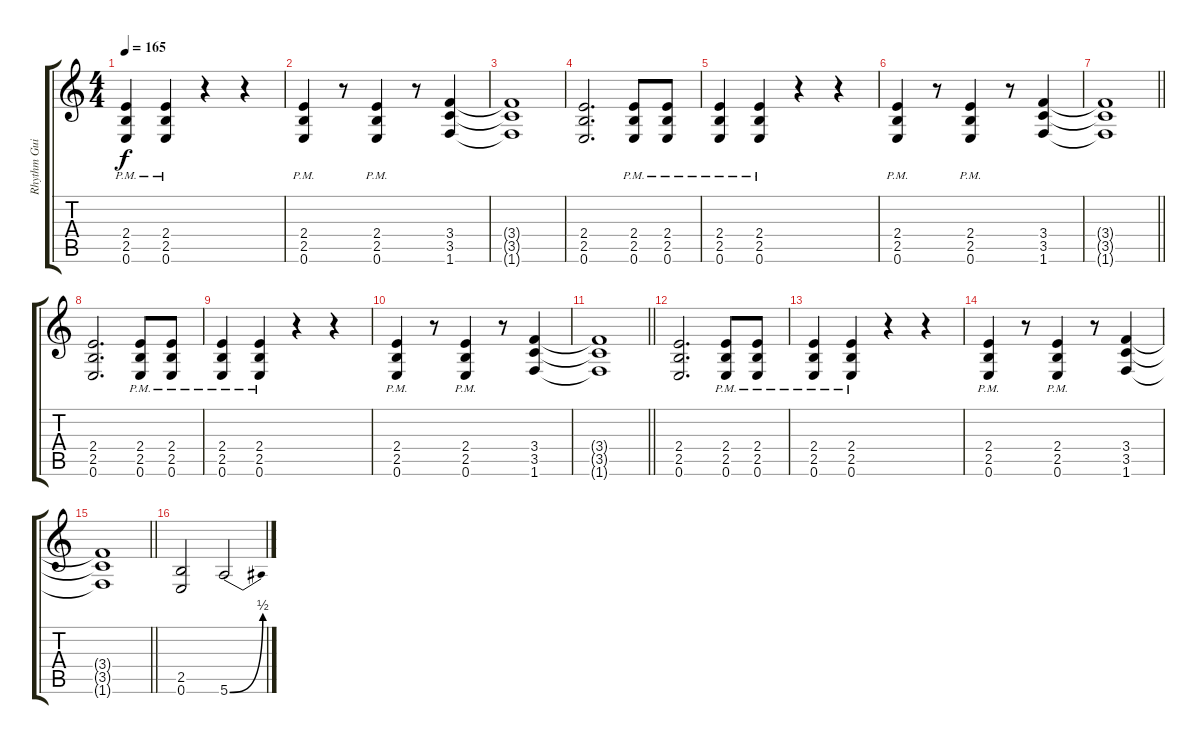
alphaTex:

\track ("Rhythm Guitar Left" "Rhythm Gui") {instrument distortionguitar}
\staff {score tabs}
\tuning (E4 B3 G3 D3 A2 E2) {hide}
\ts (4 4)
\tempo 165
\clef g2
\ks c
(2.4{pm} 2.5{pm} 0.6).4{dy f} (2.4{pm} 2.5{pm} 0.6).4 r.4 r.4 |
(2.4{pm} 2.5{pm} 0.6).4 r.8 (2.4{pm} 2.5{pm} 0.6).4 r.8 (3.4 3.5 1.6).4 |
(3.4{t} 3.5{t} 1.6{t}).1 |
(2.4 2.5 0.6).2{d} (2.4{pm} 2.5{pm} 0.6).8 (2.4{pm} 2.5{pm} 0.6).8 |
(2.4{pm} 2.5{pm} 0.6).4 (2.4{pm} 2.5{pm} 0.6).4 r.4 r.4 |
(2.4{pm} 2.5{pm} 0.6).4 r.8 (2.4{pm} 2.5{pm} 0.6).4 r.8 (3.4 3.5 1.6).4 |
\barLineRight lightlight
(3.4{t} 3.5{t} 1.6{t}).1 |
\section ("" "")
(2.4 2.5 0.6).2{d} (2.4{pm} 2.5{pm} 0.6).8 (2.4{pm} 2.5{pm} 0.6).8 |
(2.4{pm} 2.5{pm} 0.6).4 (2.4{pm} 2.5{pm} 0.6).4 r.4 r.4 |
(2.4{pm} 2.5{pm} 0.6).4 r.8 (2.4{pm} 2.5{pm} 0.6).4 r.8 (3.4 3.5 1.6).4 |
\barLineRight lightlight
(3.4{t} 3.5{t} 1.6{t}).1 |
(2.4 2.5 0.6).2{d} (2.4{pm} 2.5{pm} 0.6).8 (2.4{pm} 2.5{pm} 0.6).8 |
(2.4{pm} 2.5{pm} 0.6).4 (2.4{pm} 2.5{pm} 0.6).4 r.4 r.4 |
(2.4{pm} 2.5{pm} 0.6).4 r.8 (2.4{pm} 2.5{pm} 0.6).4 r.8 (3.4 3.5 1.6).4 |
\barLineRight lightlight
(3.4{t} 3.5{t} 1.6{t}).1 |
\section ("" "")
(2.5 0.6).2 5.6{be (bend 0 0 60 2)}.2
